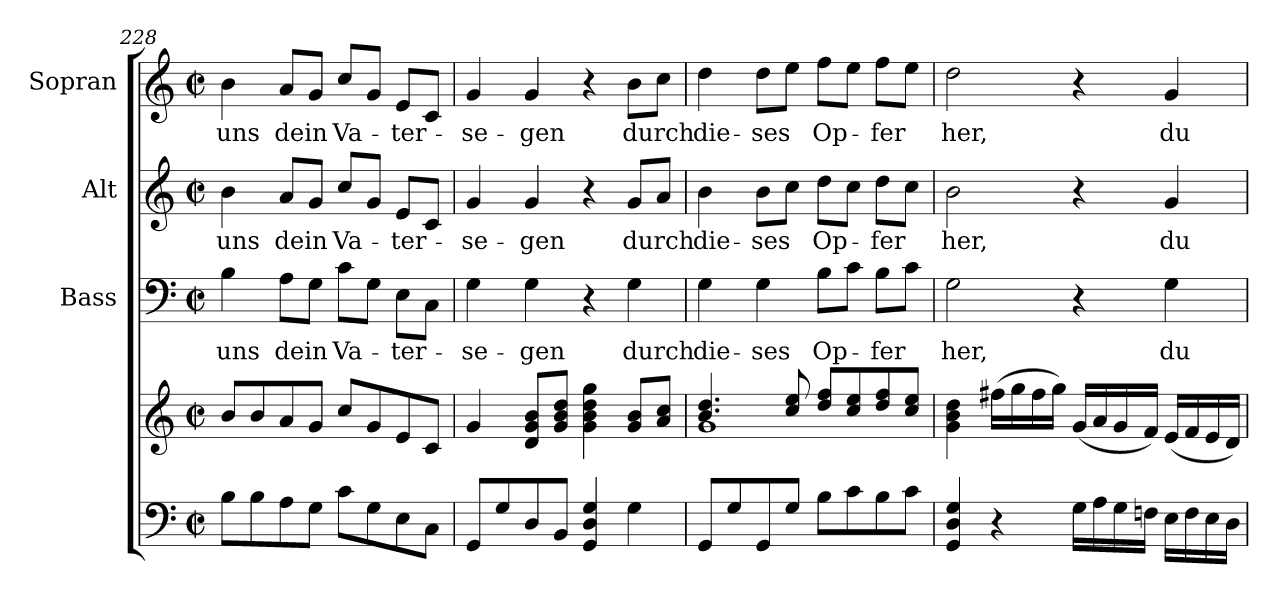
**kern	**kern	**kern	**text	**kern	**text	**kern	**text
*part4	*part4	*part3	*part3	*part2	*part2	*part1	*part1
*staff5	*staff4	*staff3	*staff3	*staff2	*staff2	*staff1	*staff1
*	*	*I"Bass	*	*I"Alt	*	*I"Sopran	*
*	*	*I'B.	*	*I'A.	*	*I'S.	*
!!LO:LB:g=z
*clefF4	*clefG2	*clefF4	*	*clefG2	*	*clefG2	*
*k[]	*k[]	*k[]	*	*k[]	*	*k[]	*
*C:	*C:	*C:	*	*C:	*	*C:	*
*M2/2	*M2/2	*M2/2	*	*M2/2	*	*M2/2	*
*met(c|)	*met(c|)	*met(c|)	*	*met(c|)	*	*met(c|)	*
=228	=228	=228	=228	=228	=228	=228	=228
!	!	!	!LO:LY:b	!	!LO:LY:b	!	!LO:LY:b
8B\L	8b/L	4B\	uns	4b\	uns	4b\	uns
8B\	8b/	.	.	.	.	.	.
!	!	!	!LO:LY:b	!	!LO:LY:b	!	!LO:LY:b
8A\	8a/	8A\L	dein	8a/L	dein	8a/L	dein
8G\J	8g/J	8G\J	.	8g/J	.	8g/J	.
!	!	!	!LO:LY:b	!	!LO:LY:b	!	!LO:LY:b
8c\L	8cc/L	8c\L	Va-	8cc/L	Va-	8cc/L	Va-
8G\	8g/	8G\J	.	8g/J	.	8g/J	.
!	!	!	!LO:LY:b	!	!LO:LY:b	!	!LO:LY:b
8E\	8e/	8E\L	-ter-	8e/L	-ter-	8e/L	-ter-
8C\J	8c/J	8C\J	.	8c/J	.	8c/J	.
=229	=229	=229	=229	=229	=229	=229	=229
!	!	!	!LO:LY:b	!	!LO:LY:b	!	!LO:LY:b
8GG/L	4g/	4G\	-se-	4g/	-se-	4g/	-se-
8G/	.	.	.	.	.	.	.
!	!	!	!LO:LY:b	!	!LO:LY:b	!	!LO:LY:b
8D/	8d/ 8g/ 8b/L	4G\	-gen	4g/	-gen	4g/	-gen
8BB/J	8g/ 8b/ 8dd/J	.	.	.	.	.	.
4GG/ 4D/ 4G/	4g\ 4b\ 4dd\ 4gg\	4r	.	4r	.	4r	.
!	!	!	!LO:LY:b	!	!LO:LY:b	!	!LO:LY:b
4G\	8g/ 8b/L	4G\	durch	8g/L	durch	8b\L	durch
.	8a/ 8cc/J	.	.	8a/J	.	8cc\J	.
=230	=230	=230	=230	=230	=230	=230	=230
*	*^	*	*	*	*	*	*
!	!	!	!	!LO:LY:b	!	!LO:LY:b	!	!LO:LY:b
8GG/L	4.b/ 4.dd/	1g	4G\	die-	4b\	die-	4dd\	die-
8G/	.	.	.	.	.	.	.	.
!	!	!	!	!LO:LY:b	!	!LO:LY:b	!	!LO:LY:b
8GG/	.	.	4G\	-ses	8b\L	-ses	8dd\L	-ses
8G/J	8cc/ 8ee/	.	.	.	8cc\J	.	8ee\J	.
!	!	!	!	!LO:LY:b	!	!LO:LY:b	!	!LO:LY:b
8B\L	8dd/ 8ff/L	.	8B\L	Op-	8dd\L	Op-	8ff\L	Op-
8c\	8cc/ 8ee/	.	8c\J	.	8cc\J	.	8ee\J	.
!	!	!	!	!LO:LY:b	!	!LO:LY:b	!	!LO:LY:b
8B\	8dd/ 8ff/	.	8B\L	-fer	8dd\L	-fer	8ff\L	-fer
8c\J	8cc/ 8ee/J	.	8c\J	.	8cc\J	.	8ee\J	.
*	*v	*v	*	*	*	*	*	*
=231	=231	=231	=231	=231	=231	=231	=231
!	!	!	!LO:LY:b	!	!LO:LY:b	!	!LO:LY:b
4GG/ 4D/ 4G/	4g\ 4b\ 4dd\	2G\	her,	2b\	her,	2dd\	her,
4r	(>16ff#X\LL	.	.	.	.	.	.
.	16gg\	.	.	.	.	.	.
.	16ff#\	.	.	.	.	.	.
.	16gg\JJ)	.	.	.	.	.	.
16G\LL	(<16g/LL	4r	.	4r	.	4r	.
16A\	16a/	.	.	.	.	.	.
16G\	16g/	.	.	.	.	.	.
16Fn\JJ	16f/JJ)	.	.	.	.	.	.
!	!	!	!LO:LY:b	!	!LO:LY:b	!	!LO:LY:b
16E\LL	(<16e/LL	4G\	du	4g/	du	4g/	du
16F\	16f/	.	.	.	.	.	.
16E\	16e/	.	.	.	.	.	.
16D\JJ	16d/JJ)	.	.	.	.	.	.
=	=	=	=	=	=	=	=
*-	*-	*-	*-	*-	*-	*-	*-
